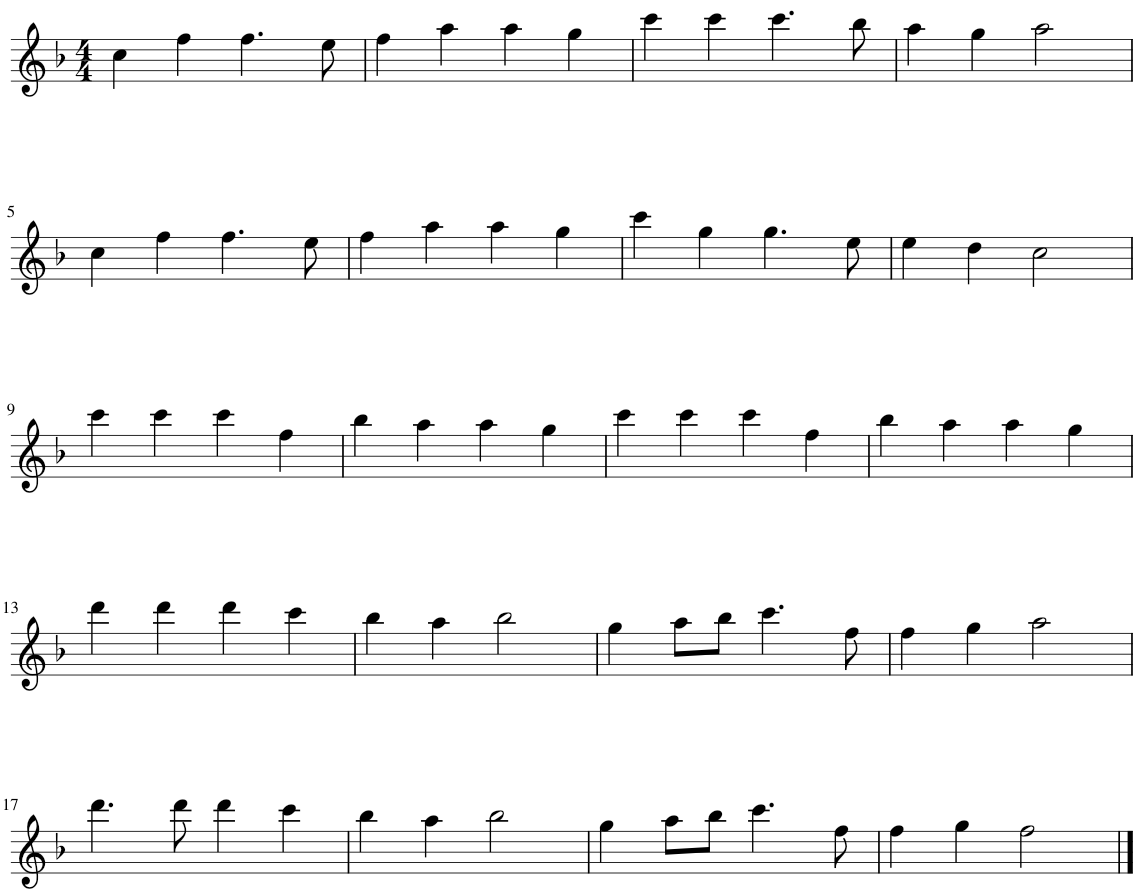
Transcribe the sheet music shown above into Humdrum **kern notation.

**kern
*part1
*staff1
*I"Flute, Flute
*I'Fl
*clefG2
*k[b-]
*M4/4
=1
4cc\
4ff\
4.ff\
8ee\
=2
4ff\
4aa\
4aa\
4gg\
=3
4ccc\
4ccc\
4.ccc\
8bb-\
=4
4aa\
4gg\
2aa\
!!LO:LB:g=z
=5
4cc\
4ff\
4.ff\
8ee\
=6
4ff\
4aa\
4aa\
4gg\
=7
4ccc\
4gg\
4.gg\
8ee\
=8
4ee\
4dd\
2cc\
!!LO:LB:g=z
=9
4ccc\
4ccc\
4ccc\
4ff\
=10
4bb-\
4aa\
4aa\
4gg\
=11
4ccc\
4ccc\
4ccc\
4ff\
=12
4bb-\
4aa\
4aa\
4gg\
!!LO:LB:g=z
=13
4ddd\
4ddd\
4ddd\
4ccc\
=14
4bb-\
4aa\
2bb-\
=15
4gg\
8aa\L
8bb-\J
4.ccc\
8ff\
=16
4ff\
4gg\
2aa\
!!LO:LB:g=z
=17
4.ddd\
8ddd\
4ddd\
4ccc\
=18
4bb-\
4aa\
2bb-\
=19
4gg\
8aa\L
8bb-\J
4.ccc\
8ff\
=20
4ff\
4gg\
2ff\
==
*-
